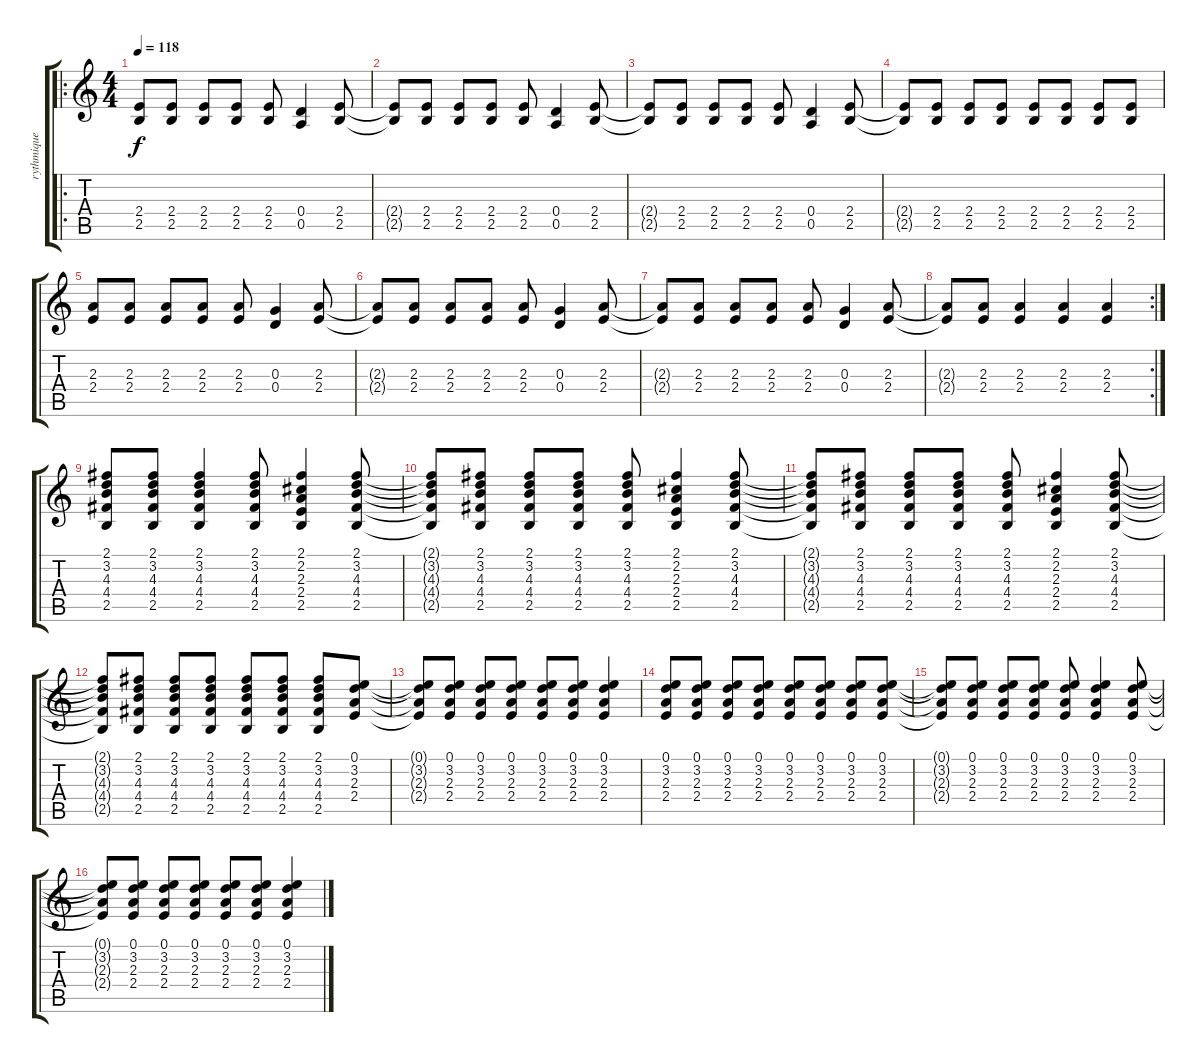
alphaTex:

\track ("rythmique" "rythmique") {instrument electricguitarmuted}
\staff {score tabs}
\tuning (E4 B3 G3 D3 A2 E2) {hide}
\ro
\ts (4 4)
\tempo 118
\clef g2
\ks c
(2.4 2.5).8{dy f} (2.4 2.5).8 (2.4 2.5).8 (2.4 2.5).8 (2.4 2.5).8 (0.4 0.5).4 (2.4 2.5).8 |
(2.4{t} 2.5{t}).8 (2.4 2.5).8 (2.4 2.5).8 (2.4 2.5).8 (2.4 2.5).8 (0.4 0.5).4 (2.4 2.5).8 |
(2.4{t} 2.5{t}).8 (2.4 2.5).8 (2.4 2.5).8 (2.4 2.5).8 (2.4 2.5).8 (0.4 0.5).4 (2.4 2.5).8 |
(2.4{t} 2.5{t}).8 (2.4 2.5).8 (2.4 2.5).8 (2.4 2.5).8 (2.4 2.5).8 (2.4 2.5).8 (2.4 2.5).8 (2.4 2.5).8 |
(2.3 2.4).8 (2.3 2.4).8 (2.3 2.4).8 (2.3 2.4).8 (2.3 2.4).8 (0.3 0.4).4 (2.3 2.4).8 |
(2.3{t} 2.4{t}).8 (2.3 2.4).8 (2.3 2.4).8 (2.3 2.4).8 (2.3 2.4).8 (0.3 0.4).4 (2.3 2.4).8 |
(2.3{t} 2.4{t}).8 (2.3 2.4).8 (2.3 2.4).8 (2.3 2.4).8 (2.3 2.4).8 (0.3 0.4).4 (2.3 2.4).8 |
\rc 2
(2.3{t} 2.4{t}).8 (2.3 2.4).8 (2.3 2.4).4 (2.3 2.4).4 (2.3 2.4).4 |
(2.1 3.2 4.3 4.4 2.5).8 (2.1 3.2 4.3 4.4 2.5).8 (2.1 3.2 4.3 4.4 2.5).4 (2.1 3.2 4.3 4.4 2.5).8 (2.1 2.2 2.3 2.4 2.5).4 (2.1 3.2 4.3 4.4 2.5).8 |
(2.1{t} 3.2{t} 4.3{t} 4.4{t} 2.5{t}).8 (2.1 3.2 4.3 4.4 2.5).8 (2.1 3.2 4.3 4.4 2.5).8 (2.1 3.2 4.3 4.4 2.5).8 (2.1 3.2 4.3 4.4 2.5).8 (2.1 2.2 2.3 2.4 2.5).4 (2.1 3.2 4.3 4.4 2.5).8 |
(2.1{t} 3.2{t} 4.3{t} 4.4{t} 2.5{t}).8 (2.1 3.2 4.3 4.4 2.5).8 (2.1 3.2 4.3 4.4 2.5).8 (2.1 3.2 4.3 4.4 2.5).8 (2.1 3.2 4.3 4.4 2.5).8 (2.1 2.2 2.3 2.4 2.5).4 (2.1 3.2 4.3 4.4 2.5).8 |
(2.1{t} 3.2{t} 4.3{t} 4.4{t} 2.5{t}).8 (2.1 3.2 4.3 4.4 2.5).8 (2.1 3.2 4.3 4.4 2.5).8 (2.1 3.2 4.3 4.4 2.5).8 (2.1 3.2 4.3 4.4 2.5).8 (2.1 3.2 4.3 4.4 2.5).8 (2.1 3.2 4.3 4.4 2.5).8 (0.1 3.2 2.3 2.4).8 |
(0.1{t} 3.2{t} 2.3{t} 2.4{t}).8 (0.1 3.2 2.3 2.4).8 (0.1 3.2 2.3 2.4).8 (0.1 3.2 2.3 2.4).8 (0.1 3.2 2.3 2.4).8 (0.1 3.2 2.3 2.4).8 (0.1 3.2 2.3 2.4).4 |
(0.1 3.2 2.3 2.4).8 (0.1 3.2 2.3 2.4).8 (0.1 3.2 2.3 2.4).8 (0.1 3.2 2.3 2.4).8 (0.1 3.2 2.3 2.4).8 (0.1 3.2 2.3 2.4).8 (0.1 3.2 2.3 2.4).8 (0.1 3.2 2.3 2.4).8 |
(0.1{t} 3.2{t} 2.3{t} 2.4{t}).8 (0.1 3.2 2.3 2.4).8 (0.1 3.2 2.3 2.4).8 (0.1 3.2 2.3 2.4).8 (0.1 3.2 2.3 2.4).8 (0.1 3.2 2.3 2.4).4 (0.1 3.2 2.3 2.4).8 |
(0.1{t} 3.2{t} 2.3{t} 2.4{t}).8 (0.1 3.2 2.3 2.4).8 (0.1 3.2 2.3 2.4).8 (0.1 3.2 2.3 2.4).8 (0.1 3.2 2.3 2.4).8 (0.1 3.2 2.3 2.4).8 (0.1 3.2 2.3 2.4).4
